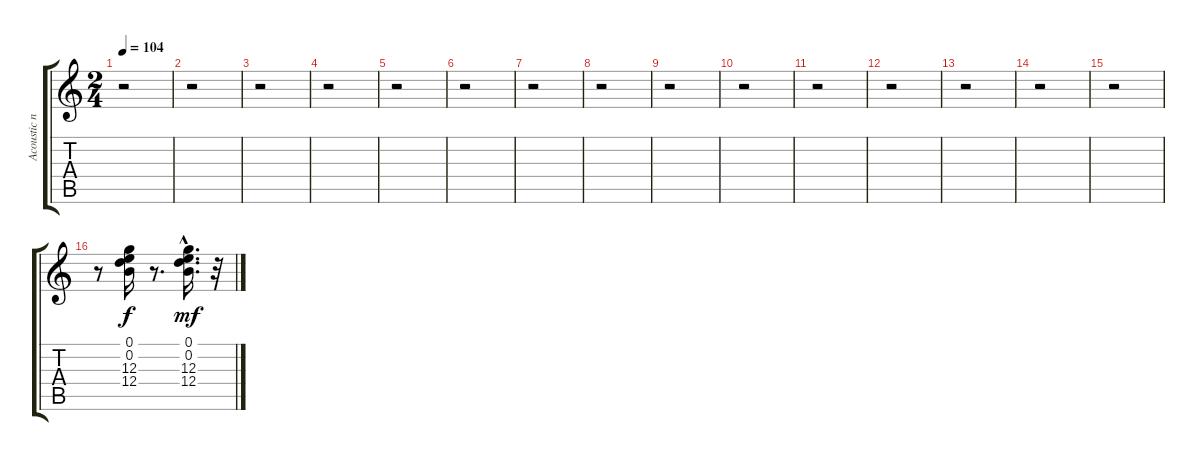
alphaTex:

\track ("Acoustic nylon" "Acoustic n") {instrument acousticguitarnylon}
\staff {score tabs}
\tuning (E4 B3 G3 D3 A2 E2) {hide}
\ts (2 4)
\tempo 104
\clef g2
\ks c
r.2{dy mf} |
r.2 |
r.2 |
r.2 |
r.2 |
r.2 |
r.2 |
r.2 |
r.2 |
r.2 |
r.2 |
r.2 |
r.2 |
r.2 |
r.2 |
r.8 (0.1 0.2 12.3 12.4).16{dy f} r.8{d} (0.1 0.2 12.3{hac} 12.4).16{d dy mf} r.32
